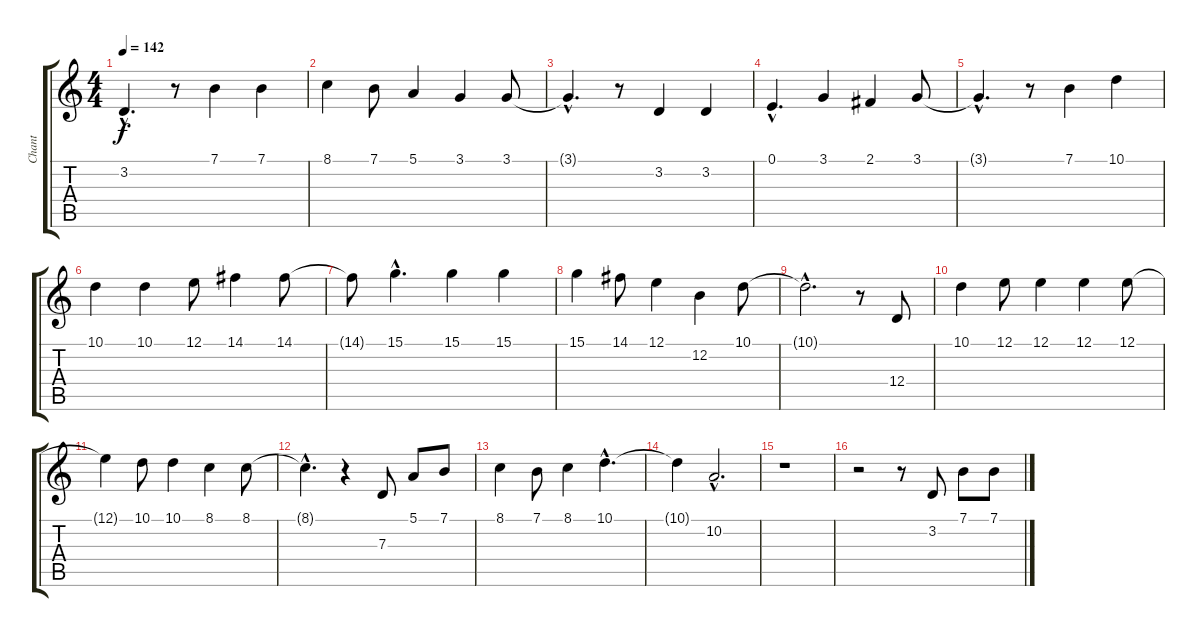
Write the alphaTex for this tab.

\track ("Chant" "Chant") {instrument clarinet}
\staff {score tabs}
\tuning (E4 B3 G3 D3 A2 E2) {hide}
\ts (4 4)
\tempo 142
\clef g2
\ks c
3.2{hac t}.4{d dy f} r.8 7.1.4 7.1.4 |
8.1.4 7.1.8 5.1.4 3.1.4 3.1.8 |
3.1{hac t}.4{d} r.8 3.2.4 3.2.4 |
0.1{hac}.4{d} 3.1.4 2.1.4 3.1.8 |
3.1{hac t}.4{d} r.8 7.1.4 10.1.4 |
10.1.4 10.1.4 12.1.8 14.1.4 14.1.8 |
14.1{t}.8 15.1{hac}.4{d} 15.1.4 15.1.4 |
15.1.4 14.1.8 12.1.4 12.2.4 10.1.8 |
10.1{hac t}.2{d} r.8 12.4.8 |
10.1.4 12.1.8 12.1.4 12.1.4 12.1.8 |
12.1{t}.4 10.1.8 10.1.4 8.1.4 8.1.8 |
8.1{hac t}.4{d} r.4 7.3.8 5.1.8 7.1.8 |
8.1.4 7.1.8 8.1.4 10.1{hac}.4{d} |
10.1{t}.4 10.2{hac}.2{d} |
r.1 |
r.2 r.8 3.2.8 7.1.8 7.1.8
